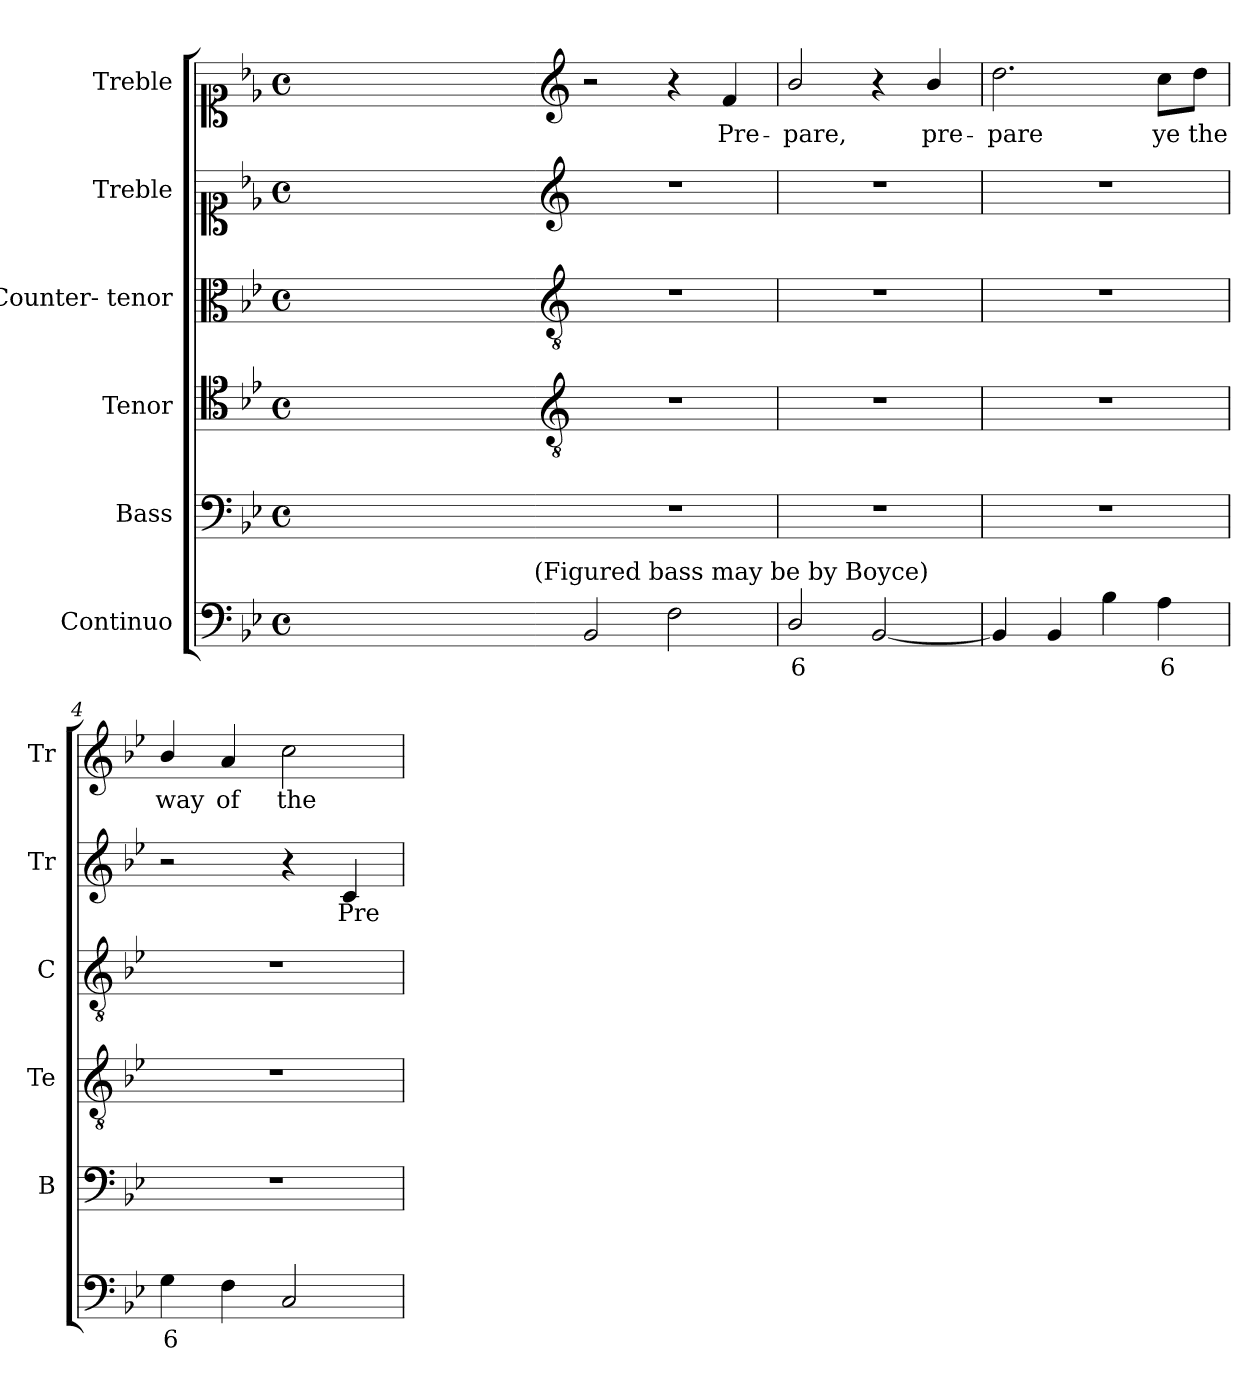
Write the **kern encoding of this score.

**kern	**text	**kern	**kern	**kern	**kern	**text	**kern	**text
*part6	*part6	*part5	*part4	*part3	*part2	*part2	*part1	*part1
*staff6	*staff6	*staff5	*staff4	*staff3	*staff2	*staff2	*staff1	*staff1
*I"Continuo	*	*I"Bass	*I"Tenor	*I"Counter- tenor	*I"Treble	*	*I"Treble	*
*	*	*I'B	*I'Te	*I'C	*I'Tr	*	*I'Tr	*
!!LO:PB:g=z
*clefF4	*	*clefF4	*clefC4	*clefC3	*clefC1	*	*clefC1	*
*	*	*	*ITrd7c12	*ITrd7c12	*	*	*	*
*k[b-e-]	*	*k[b-e-]	*k[b-e-]	*k[b-e-]	*k[b-e-]	*	*k[b-e-]	*
*B-:	*	*B-:	*B-:	*B-:	*B-:	*	*B-:	*
*M4/4	*	*M4/4	*M4/4	*M4/4	*M4/4	*	*M4/4	*
*met(c)	*	*met(c)	*met(c)	*met(c)	*met(c)	*	*met(c)	*
=1	=1	=1	=1	=1	=1	=1	=1	=1
*^	*	*	*	*	*	*	*	*
1ryy	2ryy	.	1ryy	1ryy	1ryy	1ryy	.	1ryy	.
.	4ryy	.	.	.	.	.	.	.	.
.	8ryy	.	.	.	.	.	.	.	.
.	16ryy	.	.	.	.	.	.	.	.
.	32ryy	.	.	.	.	.	.	.	.
.	64ryy	.	.	.	.	.	.	.	.
.	128...ryy	.	.	.	.	.	.	.	.
!	!LO:TX:a:t=(Figured bass may be by Boyce)	!	!	!	!	!	!	!	!
.	1024ryy	.	.	.	.	.	.	.	.
*v	*v	*	*	*	*	*	*	*	*
=1-	=1-	=1-	=1-	=1-	=1-	=1-	=1-	=1-
*	*	*	*clefGv2	*clefGv2	*clefG2	*	*clefG2	*
2BB-i/	.	1r	1r	1r	1r	.	2r	.
2Fi\	.	.	.	.	.	.	4r	.
!	!	!	!	!	!	!	!	!LO:LY:b:color=#000000
.	.	.	.	.	.	.	4fi/	Pre-
=2	=2	=2	=2	=2	=2	=2	=2	=2
!	!LO:LY:b:color=#000000	!	!	!	!	!	!	!
!	!	!	!	!	!	!	!	!LO:LY:b:color=#000000
2Di/	6	1r	1r	1r	1r	.	2b-i/	-pare,
[2BB-i/	.	.	.	.	.	.	4r	.
!	!	!	!	!	!	!	!	!LO:LY:b:color=#000000
.	.	.	.	.	.	.	4b-i/	pre-
=3	=3	=3	=3	=3	=3	=3	=3	=3
!	!	!	!	!	!	!	!	!LO:LY:b:color=#000000
4BB-i/]	.	1r	1r	1r	1r	.	2.ddi\	-pare
4BB-i/	.	.	.	.	.	.	.	.
4B-i\	.	.	.	.	.	.	.	.
!	!LO:LY:b:color=#000000	!	!	!	!	!	!	!
!	!	!	!	!	!	!	!	!LO:LY:b:color=#000000
4Ai\	6	.	.	.	.	.	8cci\L	ye
!	!	!	!	!	!	!	!	!LO:LY:b:color=#000000
.	.	.	.	.	.	.	8ddi\J	the
=4	=4	=4	=4	=4	=4	=4	=4	=4
!	!LO:LY:b:color=#000000	!	!	!	!	!	!	!
!	!	!	!	!	!	!	!	!LO:LY:b:color=#000000
4Gi\	6	1r	1r	1r	2r	.	4b-i/	way
!	!	!	!	!	!	!	!	!LO:LY:b:color=#000000
4Fi\	.	.	.	.	.	.	4ai/	of
!	!	!	!	!	!	!	!	!LO:LY:b:color=#000000
2Ci/	.	.	.	.	4r	.	2cci\	the
!	!	!	!	!	!	!LO:LY:b:color=#000000	!	!
.	.	.	.	.	4ci/	Pre-	.	.
=	=	=	=	=	=	=	=	=
*-	*-	*-	*-	*-	*-	*-	*-	*-
